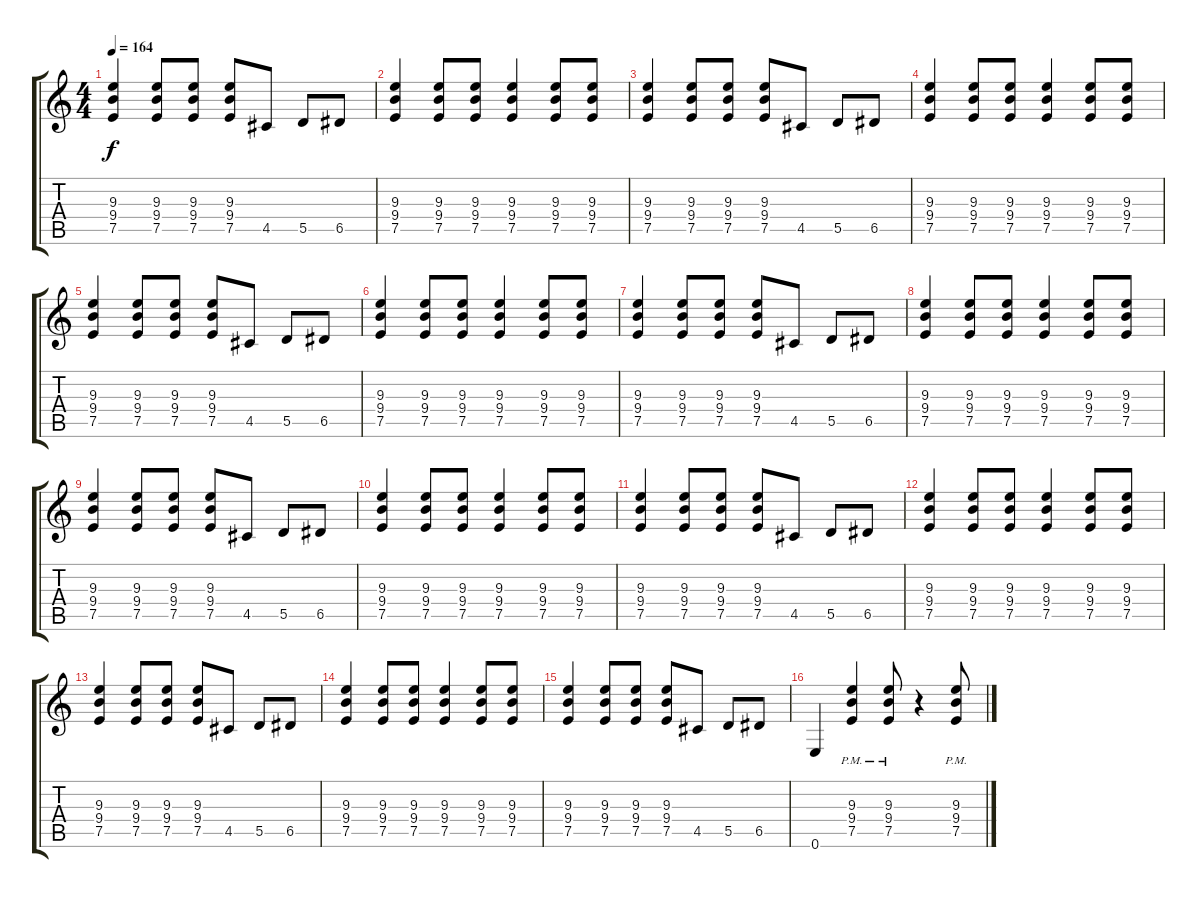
\track "" {instrument distortionguitar}
\staff {score tabs}
\tuning (E4 B3 G3 D3 A2 E2) {hide}
\ts (4 4)
\tempo 164
\clef g2
\ks c
(9.3 9.4 7.5).4{dy f} (9.3 9.4 7.5).8 (9.3 9.4 7.5).8 (9.3 9.4 7.5).8 4.5.8 5.5.8 6.5.8 |
(9.3 9.4 7.5).4 (9.3 9.4 7.5).8 (9.3 9.4 7.5).8 (9.3 9.4 7.5).4 (9.3 9.4 7.5).8 (9.3 9.4 7.5).8 |
(9.3 9.4 7.5).4 (9.3 9.4 7.5).8 (9.3 9.4 7.5).8 (9.3 9.4 7.5).8 4.5.8 5.5.8 6.5.8 |
(9.3 9.4 7.5).4 (9.3 9.4 7.5).8 (9.3 9.4 7.5).8 (9.3 9.4 7.5).4 (9.3 9.4 7.5).8 (9.3 9.4 7.5).8 |
(9.3 9.4 7.5).4 (9.3 9.4 7.5).8 (9.3 9.4 7.5).8 (9.3 9.4 7.5).8 4.5.8 5.5.8 6.5.8 |
(9.3 9.4 7.5).4 (9.3 9.4 7.5).8 (9.3 9.4 7.5).8 (9.3 9.4 7.5).4 (9.3 9.4 7.5).8 (9.3 9.4 7.5).8 |
(9.3 9.4 7.5).4 (9.3 9.4 7.5).8 (9.3 9.4 7.5).8 (9.3 9.4 7.5).8 4.5.8 5.5.8 6.5.8 |
(9.3 9.4 7.5).4 (9.3 9.4 7.5).8 (9.3 9.4 7.5).8 (9.3 9.4 7.5).4 (9.3 9.4 7.5).8 (9.3 9.4 7.5).8 |
(9.3 9.4 7.5).4 (9.3 9.4 7.5).8 (9.3 9.4 7.5).8 (9.3 9.4 7.5).8 4.5.8 5.5.8 6.5.8 |
(9.3 9.4 7.5).4 (9.3 9.4 7.5).8 (9.3 9.4 7.5).8 (9.3 9.4 7.5).4 (9.3 9.4 7.5).8 (9.3 9.4 7.5).8 |
(9.3 9.4 7.5).4 (9.3 9.4 7.5).8 (9.3 9.4 7.5).8 (9.3 9.4 7.5).8 4.5.8 5.5.8 6.5.8 |
(9.3 9.4 7.5).4 (9.3 9.4 7.5).8 (9.3 9.4 7.5).8 (9.3 9.4 7.5).4 (9.3 9.4 7.5).8 (9.3 9.4 7.5).8 |
(9.3 9.4 7.5).4 (9.3 9.4 7.5).8 (9.3 9.4 7.5).8 (9.3 9.4 7.5).8 4.5.8 5.5.8 6.5.8 |
(9.3 9.4 7.5).4 (9.3 9.4 7.5).8 (9.3 9.4 7.5).8 (9.3 9.4 7.5).4 (9.3 9.4 7.5).8 (9.3 9.4 7.5).8 |
(9.3 9.4 7.5).4 (9.3 9.4 7.5).8 (9.3 9.4 7.5).8 (9.3 9.4 7.5).8 4.5.8 5.5.8 6.5.8 |
0.6.4 (9.3{pm} 9.4{pm} 7.5{pm}).4 (9.3{pm} 9.4{pm} 7.5{pm}).8 r.4 (9.3{pm} 9.4{pm} 7.5{pm}).8
